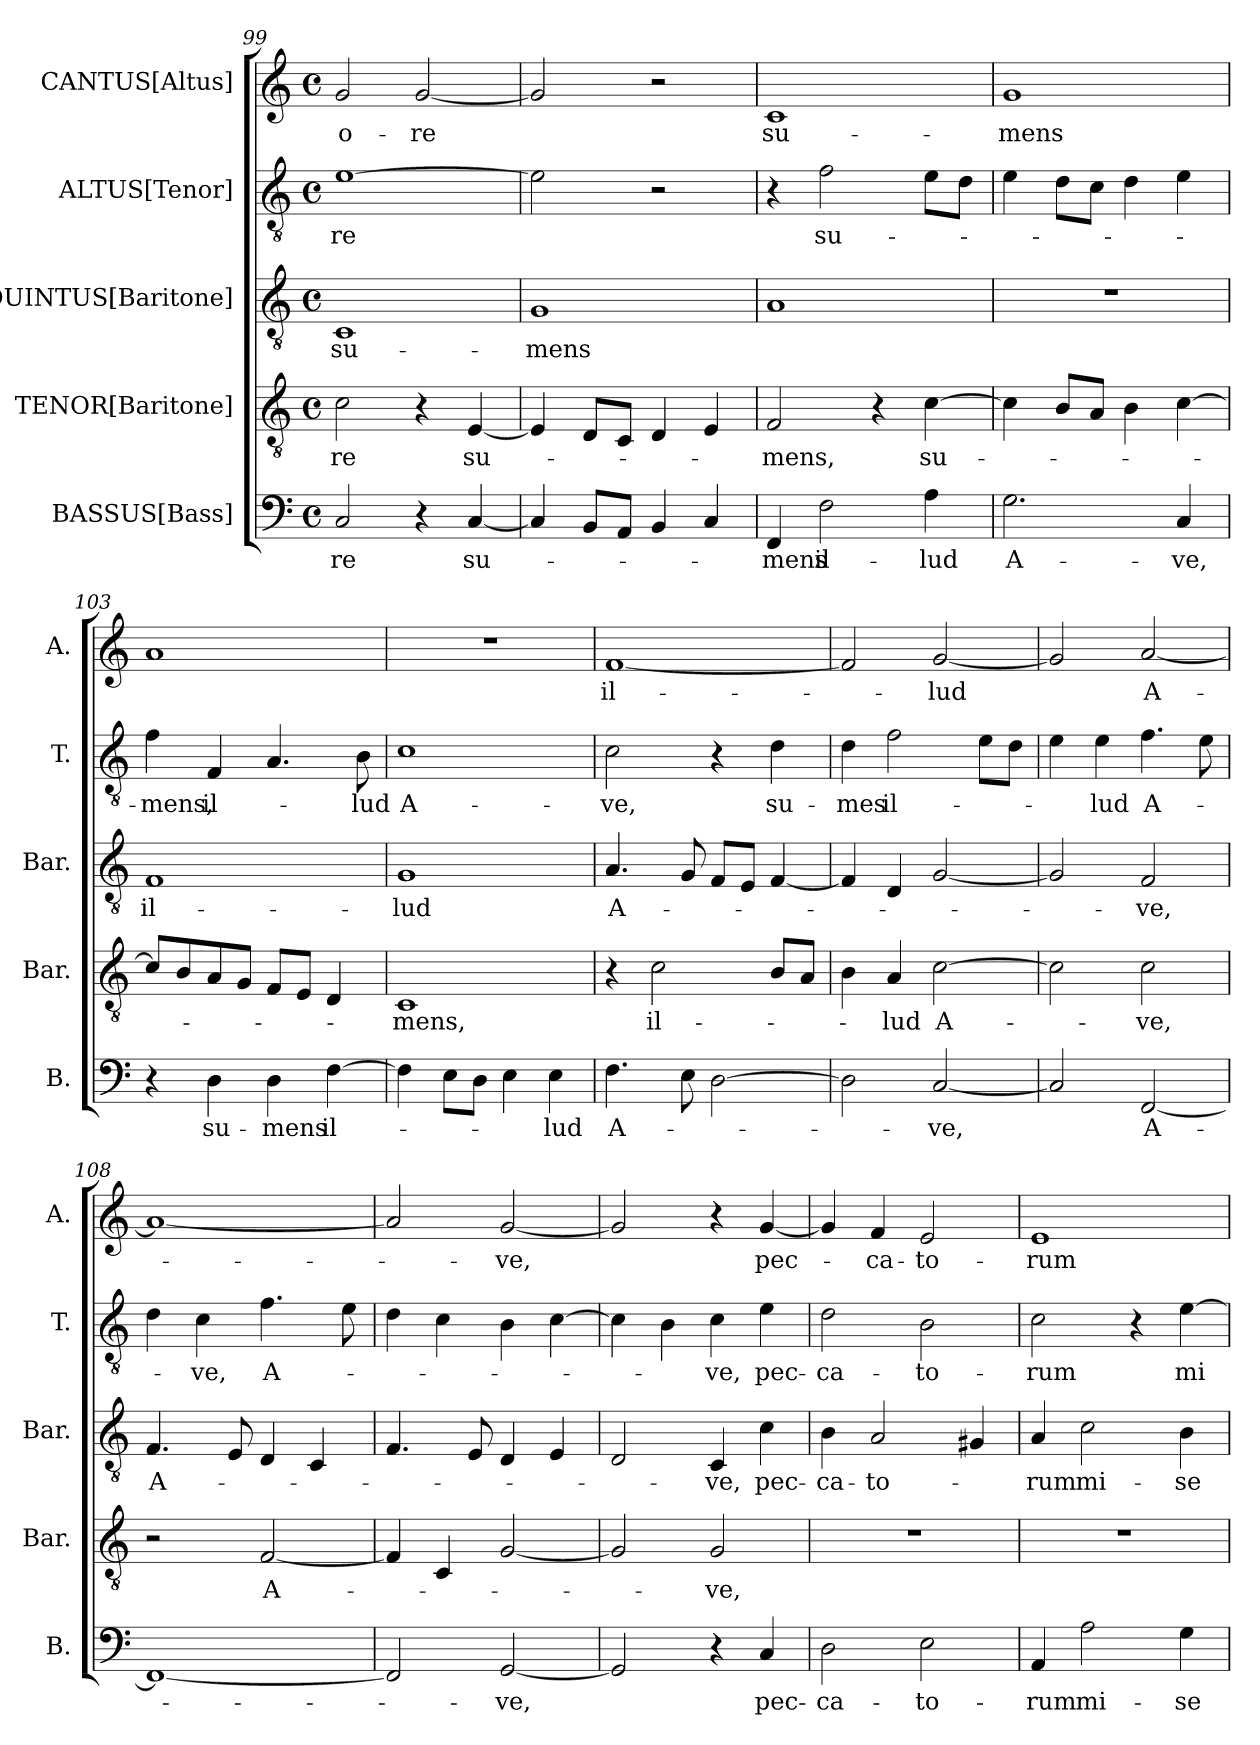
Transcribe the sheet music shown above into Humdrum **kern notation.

**kern	**text	**kern	**text	**kern	**text	**kern	**text	**kern	**text
*part5	*part5	*part4	*part4	*part3	*part3	*part2	*part2	*part1	*part1
*staff5	*staff5	*staff4	*staff4	*staff3	*staff3	*staff2	*staff2	*staff1	*staff1
*I"BASSUS[Bass]	*	*I"TENOR[Baritone]	*	*I"QUINTUS[Baritone]	*	*I"ALTUS[Tenor]	*	*I"CANTUS[Altus]	*
*I'B.	*	*I'Bar.	*	*I'Bar.	*	*I'T.	*	*I'A.	*
*clefF4	*	*clefGv2	*	*clefGv2	*	*clefGv2	*	*clefG2	*
*	*	*ITrd7c12	*	*ITrd7c12	*	*ITrd7c12	*	*	*
*k[]	*	*k[]	*	*k[]	*	*k[]	*	*k[]	*
*C:	*	*C:	*	*C:	*	*C:	*	*C:	*
*M4/4	*	*M4/4	*	*M4/4	*	*M4/4	*	*M4/4	*
*met(c)	*	*met(c)	*	*met(c)	*	*met(c)	*	*met(c)	*
=99	=99	=99	=99	=99	=99	=99	=99	=99	=99
!	!LO:LY:b	!	!LO:LY:b	!	!LO:LY:b	!	!LO:LY:b	!	!LO:LY:b
2C/	-re	2C\	-re	1CC	su-	[>1E	-re	2g/	-o-
!	!	!	!	!	!	!	!	!	!LO:LY:b
4r	.	4r	.	.	.	.	.	[<2g/	-re
!	!LO:LY:b	!	!LO:LY:b	!	!	!	!	!	!
[<4C/	su-	[<4EE/	su-	.	.	.	.	.	.
=100	=100	=100	=100	=100	=100	=100	=100	=100	=100
!	!	!	!	!	!LO:LY:b	!	!	!	!
4C/]	.	4EE/]	.	1GG	-mens	2E\]	.	2g/]	.
8BB/L	.	8DD/L	.	.	.	.	.	.	.
8AA/J	.	8CC/J	.	.	.	.	.	.	.
4BB/	.	4DD/	.	.	.	2r	.	2r	.
4C/	.	4EE/	.	.	.	.	.	.	.
=101	=101	=101	=101	=101	=101	=101	=101	=101	=101
!	!LO:LY:b	!	!LO:LY:b	!	!	!	!	!	!LO:LY:b
4FF/	-mens	2FF/	-mens,	1AA	.	4r	.	1c	su-
!	!LO:LY:b	!	!	!	!	!	!LO:LY:b	!	!
2F\	il-	.	.	.	.	2F\	su-	.	.
.	.	4r	.	.	.	.	.	.	.
!	!LO:LY:b	!	!LO:LY:b	!	!	!	!	!	!
4A\	-lud	[>4C\	su-	.	.	8E\L	.	.	.
.	.	.	.	.	.	8D\J	.	.	.
!!LO:LB:g=z
=102	=102	=102	=102	=102	=102	=102	=102	=102	=102
!	!LO:LY:b	!	!	!	!	!	!	!	!LO:LY:b
2.G\	A-	4C\]	.	1r	.	4E\	.	1g	-mens
.	.	8BB/L	.	.	.	8D\L	.	.	.
.	.	8AA/J	.	.	.	8C\J	.	.	.
.	.	4BB\	.	.	.	4D\	.	.	.
!	!LO:LY:b	!	!	!	!	!	!	!	!
4C/	-ve,	[>4C\	.	.	.	4E\	.	.	.
=103	=103	=103	=103	=103	=103	=103	=103	=103	=103
!	!	!	!	!	!LO:LY:b	!	!LO:LY:b	!	!
4r	.	8C/L]	.	1FF	il-	4F\	-mens,	1a	.
.	.	8BB/	.	.	.	.	.	.	.
!	!LO:LY:b	!	!	!	!	!	!LO:LY:b	!	!
4D\	su-	8AA/	.	.	.	4FF/	il-	.	.
.	.	8GG/J	.	.	.	.	.	.	.
!	!LO:LY:b	!	!	!	!	!	!	!	!
4D\	-mens	8FF/L	.	.	.	4.AA/	.	.	.
.	.	8EE/J	.	.	.	.	.	.	.
!	!LO:LY:b	!	!	!	!	!	!	!	!
[>4F\	il-	4DD/	.	.	.	.	.	.	.
!	!	!	!	!	!	!	!LO:LY:b	!	!
.	.	.	.	.	.	8BB\	-lud	.	.
=104	=104	=104	=104	=104	=104	=104	=104	=104	=104
!	!	!	!LO:LY:b	!	!LO:LY:b	!	!LO:LY:b	!	!
4F\]	.	1CC	-mens,	1GG	-lud	1C	A-	1r	.
8E\L	.	.	.	.	.	.	.	.	.
8D\J	.	.	.	.	.	.	.	.	.
4E\	.	.	.	.	.	.	.	.	.
!	!LO:LY:b	!	!	!	!	!	!	!	!
4E\	-lud	.	.	.	.	.	.	.	.
=105	=105	=105	=105	=105	=105	=105	=105	=105	=105
!	!LO:LY:b	!	!	!	!LO:LY:b	!	!LO:LY:b	!	!LO:LY:b
4.F\	A-	4r	.	4.AA/	A-	2C\	-ve,	[<1f	il-
!	!	!	!LO:LY:b	!	!	!	!	!	!
.	.	2C\	il-	.	.	.	.	.	.
8E\	.	.	.	8GG/	.	.	.	.	.
[>2D\	.	.	.	8FF/L	.	4r	.	.	.
.	.	.	.	8EE/J	.	.	.	.	.
!	!	!	!	!	!	!	!LO:LY:b	!	!
.	.	8BB/L	.	[<4FF/	.	4D\	su-	.	.
.	.	8AA/J	.	.	.	.	.	.	.
=106	=106	=106	=106	=106	=106	=106	=106	=106	=106
!	!	!	!	!	!	!	!LO:LY:b	!	!
2D\]	.	4BB\	.	4FF/]	.	4D\	-mes	2f/]	.
!	!	!	!LO:LY:b	!	!	!	!LO:LY:b	!	!
.	.	4AA/	-lud	4DD/	.	2F\	il-	.	.
!	!LO:LY:b	!	!LO:LY:b	!	!	!	!	!	!LO:LY:b
[<2C/	-ve,	[>2C\	A-	[<2GG/	.	.	.	[<2g/	-lud
.	.	.	.	.	.	8E\L	.	.	.
.	.	.	.	.	.	8D\J	.	.	.
=107	=107	=107	=107	=107	=107	=107	=107	=107	=107
2C/]	.	2C\]	.	2GG/]	.	4E\	.	2g/]	.
!	!	!	!	!	!	!	!LO:LY:b	!	!
.	.	.	.	.	.	4E\	-lud	.	.
!	!LO:LY:b	!	!LO:LY:b	!	!LO:LY:b	!	!LO:LY:b	!	!LO:LY:b
[<2FF/	A-	2C\	-ve,	2FF/	-ve,	4.F\	A-	[<2a/	A-
.	.	.	.	.	.	8E\	.	.	.
=108	=108	=108	=108	=108	=108	=108	=108	=108	=108
!	!	!	!	!	!LO:LY:b	!	!	!	!
1FF_	.	2r	.	4.FF/	A-	4D\	.	1a_	.
!	!	!	!	!	!	!	!LO:LY:b	!	!
.	.	.	.	.	.	4C\	-ve,	.	.
.	.	.	.	8EE/	.	.	.	.	.
!	!	!	!LO:LY:b	!	!	!	!LO:LY:b	!	!
.	.	[<2FF/	A-	4DD/	.	4.F\	A-	.	.
.	.	.	.	4CC/	.	.	.	.	.
.	.	.	.	.	.	8E\	.	.	.
!!LO:PB:g=z
=109	=109	=109	=109	=109	=109	=109	=109	=109	=109
2FF/]	.	4FF/]	.	4.FF/	.	4D\	.	2a/]	.
.	.	4CC/	.	.	.	4C\	.	.	.
.	.	.	.	8EE/	.	.	.	.	.
!	!LO:LY:b	!	!	!	!	!	!	!	!LO:LY:b
[<2GG/	-ve,	[<2GG/	.	4DD/	.	4BB\	.	[<2g/	-ve,
.	.	.	.	4EE/	.	[>4C\	.	.	.
=110	=110	=110	=110	=110	=110	=110	=110	=110	=110
2GG/]	.	2GG/]	.	2DD/	.	4C\]	.	2g/]	.
.	.	.	.	.	.	4BB\	.	.	.
!	!	!	!LO:LY:b	!	!LO:LY:b	!	!LO:LY:b	!	!
4r	.	2GG/	-ve,	4CC/	-ve,	4C\	-ve,	4r	.
!	!LO:LY:b	!	!	!	!LO:LY:b	!	!LO:LY:b	!	!LO:LY:b
4C/	pec-	.	.	4C\	pec-	4E\	pec-	[<4g/	pec-
=111	=111	=111	=111	=111	=111	=111	=111	=111	=111
!	!LO:LY:b	!	!	!	!LO:LY:b	!	!LO:LY:b	!	!
2D\	-ca-	1r	.	4BB\	-ca-	2D\	-ca-	4g/]	.
!	!	!	!	!	!LO:LY:b	!	!	!	!LO:LY:b
.	.	.	.	2AA/	-to-	.	.	4f/	-ca-
!	!LO:LY:b	!	!	!	!	!	!LO:LY:b	!	!LO:LY:b
2E\	-to-	.	.	.	.	2BB\	-to-	2e/	-to-
.	.	.	.	4GG#X/	.	.	.	.	.
=112	=112	=112	=112	=112	=112	=112	=112	=112	=112
!	!LO:LY:b	!	!	!	!LO:LY:b	!	!LO:LY:b	!	!LO:LY:b
4AA/	-rum	1r	.	4AA/	-rum	2C\	-rum	1e	-rum
!	!LO:LY:b	!	!	!	!LO:LY:b	!	!	!	!
2A\	mi-	.	.	2C\	mi-	.	.	.	.
.	.	.	.	.	.	4r	.	.	.
!	!LO:LY:b	!	!	!	!LO:LY:b	!	!LO:LY:b	!	!
4G\	-se-	.	.	4BB\	-se-	[>4E\	mi-	.	.
=	=	=	=	=	=	=	=	=	=
*-	*-	*-	*-	*-	*-	*-	*-	*-	*-
